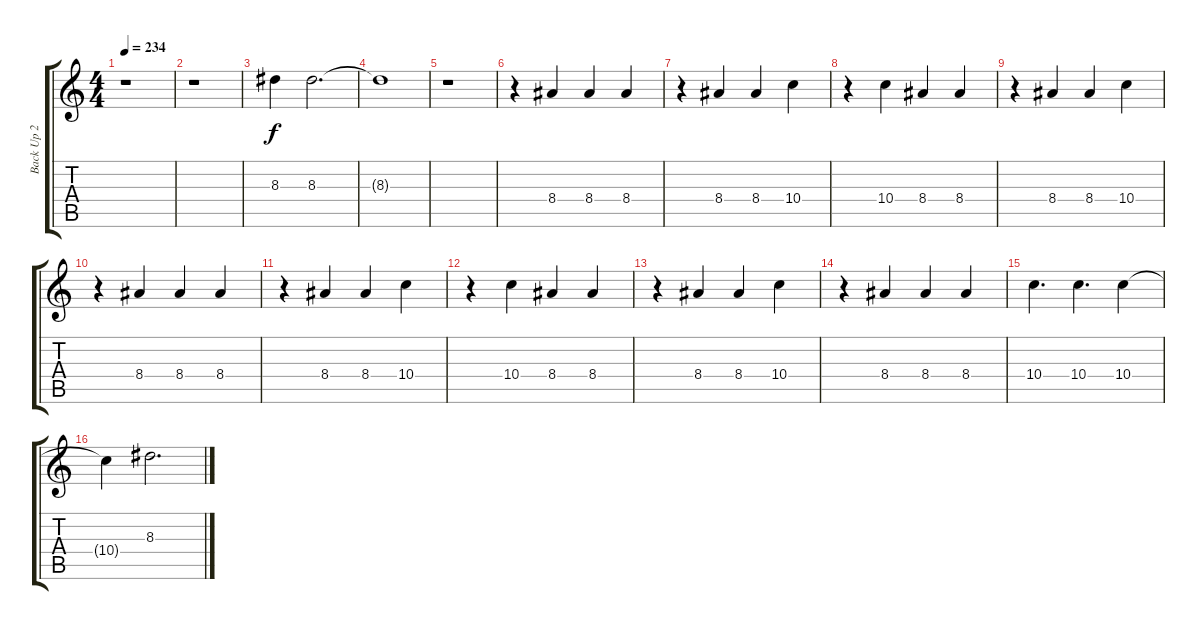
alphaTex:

\track ("Back Up 2" "Back Up 2") {instrument electricguitarclean}
\staff {score tabs}
\tuning (E4 B3 G3 D3 A2 E2) {hide}
\ts (4 4)
\tempo 234
\clef g2
\ks c
r.1{dy f} |
r.1 |
8.3.4 8.3.2{d} |
8.3{t}.1 |
r.1 |
r.4 8.4.4 8.4.4 8.4.4 |
r.4 8.4.4 8.4.4 10.4.4 |
r.4 10.4.4 8.4.4 8.4.4 |
r.4 8.4.4 8.4.4 10.4.4 |
r.4 8.4.4 8.4.4 8.4.4 |
r.4 8.4.4 8.4.4 10.4.4 |
r.4 10.4.4 8.4.4 8.4.4 |
r.4 8.4.4 8.4.4 10.4.4 |
r.4 8.4.4 8.4.4 8.4.4 |
10.4.4{d} 10.4.4{d} 10.4.4 |
10.4{t}.4 8.3.2{d}
